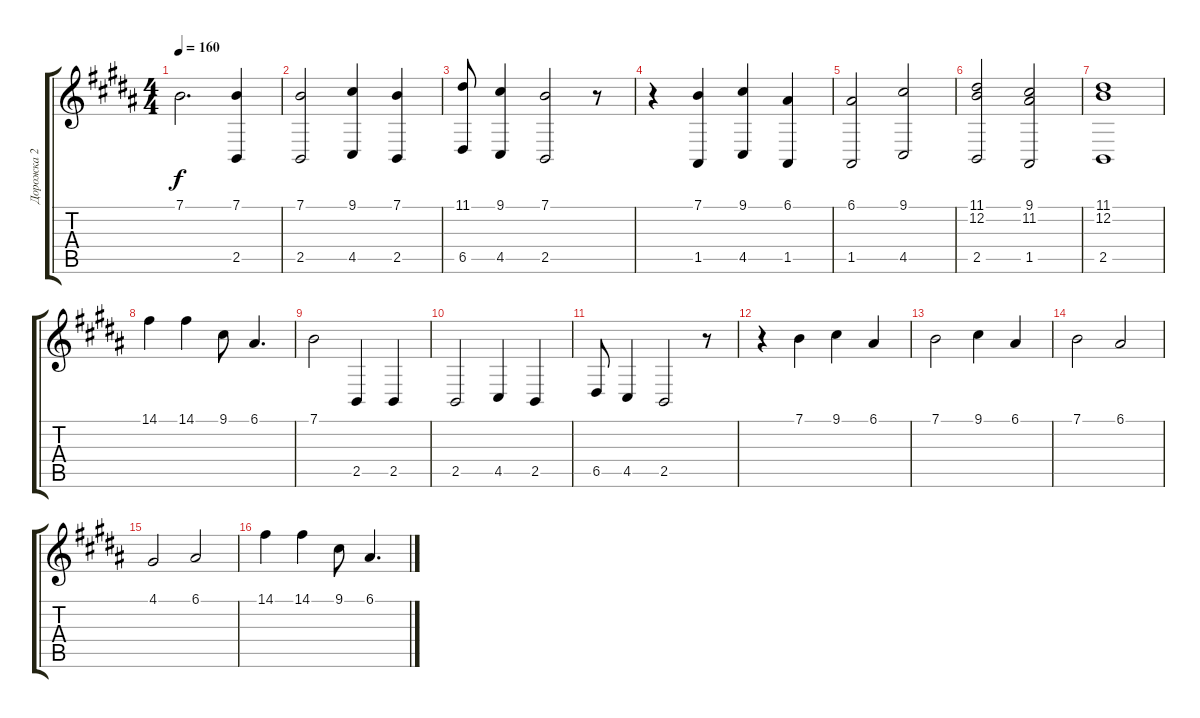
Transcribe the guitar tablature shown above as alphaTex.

\track ("Дорожка 2" "Дорожка 2") {instrument flute}
\staff {score tabs}
\tuning (E4 B3 G3 D3 A2 E2) {hide}
\ts (4 4)
\tempo 160
\clef g2
\ks b
7.1.2{d dy f} (7.1 2.5).4 |
(7.1 2.5).2 (9.1 4.5).4 (7.1 2.5).4 |
(11.1 6.5).8 (9.1 4.5).4 (7.1 2.5).2 r.8 |
r.4 (7.1 1.5).4 (9.1 4.5).4 (6.1 1.5).4 |
(6.1 1.5).2 (9.1 4.5).2 |
(11.1 12.2 2.5).2 (9.1 11.2 1.5).2 |
(11.1 12.2 2.5).1 |
14.1.4 14.1.4 9.1.8 6.1.4{d} |
7.1.2 2.5.4 2.5.4 |
2.5.2 4.5.4 2.5.4 |
6.5.8 4.5.4 2.5.2 r.8 |
r.4 7.1.4 9.1.4 6.1.4 |
7.1.2 9.1.4 6.1.4 |
7.1.2 6.1.2 |
4.1.2 6.1.2 |
14.1.4 14.1.4 9.1.8 6.1.4{d}
